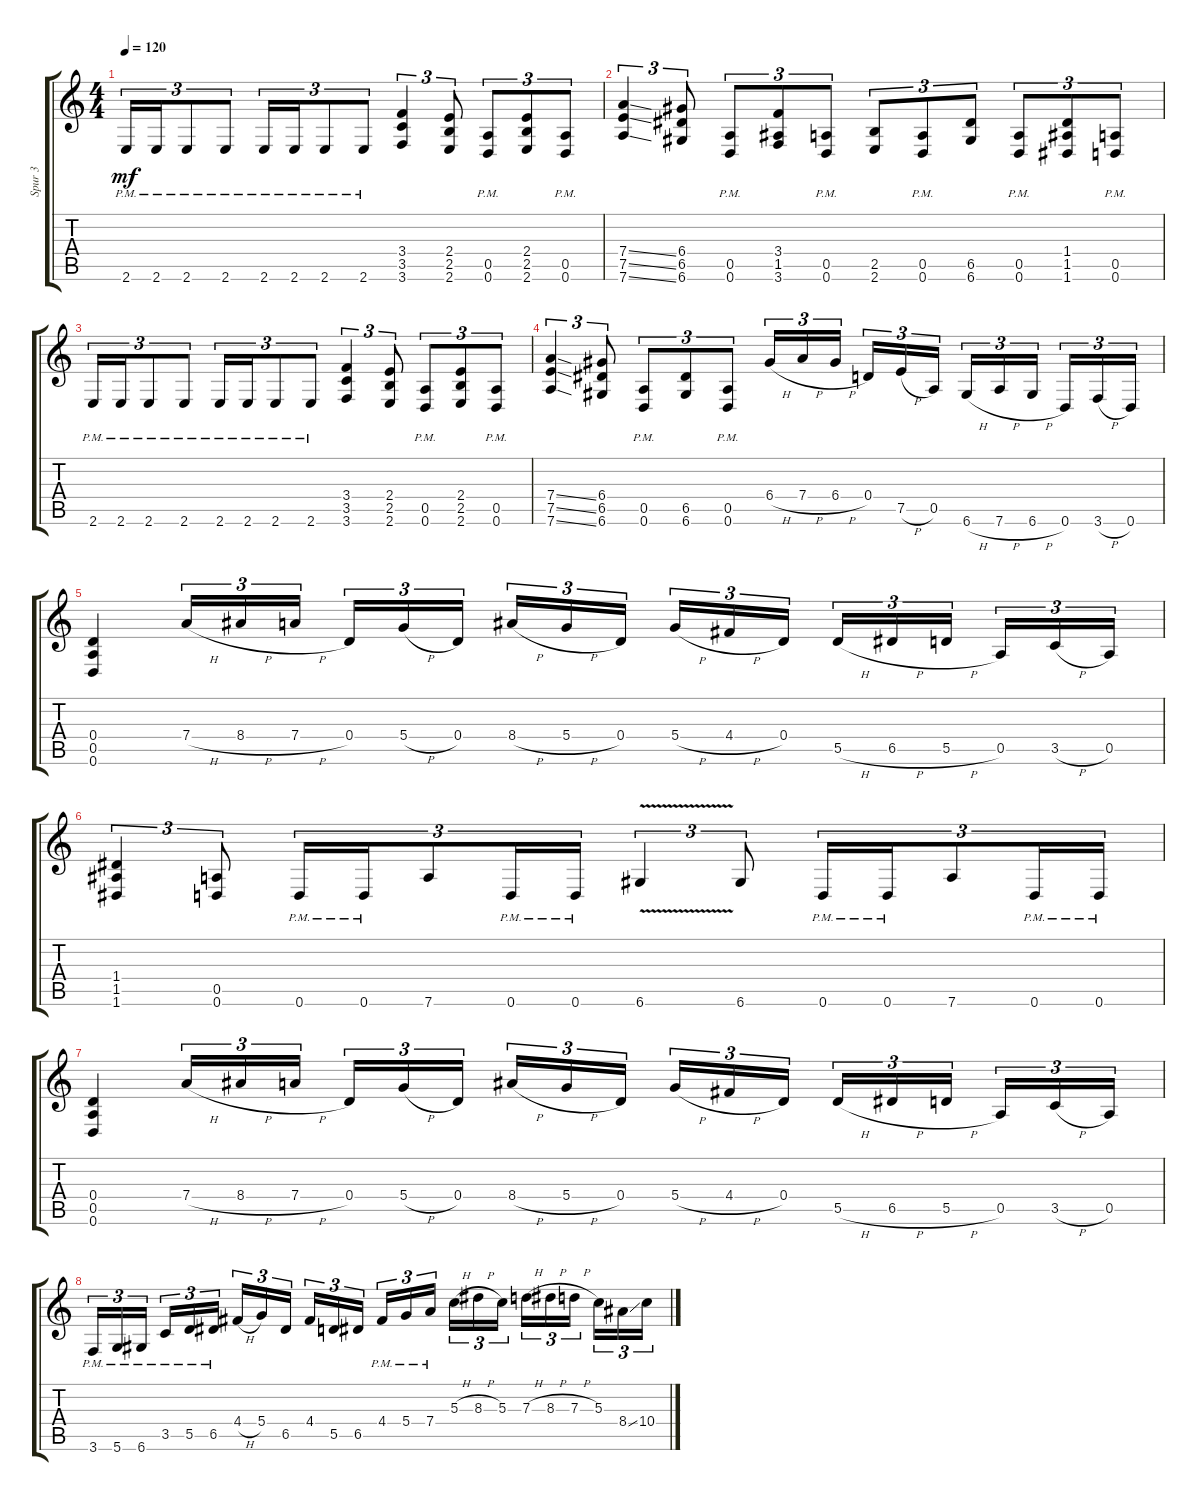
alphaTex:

\track ("Spur 3" "Spur 3") {instrument overdrivenguitar}
\staff {score tabs}
\tuning (E4 B3 G3 D3 A2 D2) {hide}
\ts (4 4)
\tempo 120
\clef g2
\ks c
2.6{pm}.16{tu (3 2) dy mf} 2.6{pm}.16{tu (3 2)} 2.6{pm}.8{tu (3 2)} 2.6{pm}.8{tu (3 2)} 2.6{pm}.16{tu (3 2)} 2.6{pm}.16{tu (3 2)} 2.6{pm}.8{tu (3 2)} 2.6{pm}.8{tu (3 2)} (3.4 3.5 3.6).4{tu (3 2)} (2.4 2.5 2.6).8{tu (3 2)} (0.5{pm} 0.6{pm}).8{tu (3 2)} (2.4 2.5 2.6).8{tu (3 2)} (0.5{pm} 0.6{pm}).8{tu (3 2)} |
(7.4{ss} 7.5{ss} 7.6{ss}).4{tu (3 2)} (6.4 6.5 6.6).8{tu (3 2)} (0.5{pm} 0.6).8{tu (3 2)} (3.4 1.5 3.6).8{tu (3 2)} (0.5{pm} 0.6{pm}).8{tu (3 2)} (2.5 2.6).8{tu (3 2)} (0.5{pm} 0.6{pm}).8{tu (3 2)} (6.5 6.6).8{tu (3 2)} (0.5{pm} 0.6{pm}).8{tu (3 2)} (1.4 1.5 1.6).8{tu (3 2)} (0.5{pm} 0.6{pm}).8{tu (3 2)} |
2.6{pm}.16{tu (3 2)} 2.6{pm}.16{tu (3 2)} 2.6{pm}.8{tu (3 2)} 2.6{pm}.8{tu (3 2)} 2.6{pm}.16{tu (3 2)} 2.6{pm}.16{tu (3 2)} 2.6{pm}.8{tu (3 2)} 2.6{pm}.8{tu (3 2)} (3.4 3.5 3.6).4{tu (3 2)} (2.4 2.5 2.6).8{tu (3 2)} (0.5{pm} 0.6{pm}).8{tu (3 2)} (2.4 2.5 2.6).8{tu (3 2)} (0.5{pm} 0.6{pm}).8{tu (3 2)} |
(7.4{ss} 7.5{ss} 7.6{ss}).4{tu (3 2)} (6.4 6.5 6.6).8{tu (3 2)} (0.5{pm} 0.6{pm}).8{tu (3 2)} (6.5 6.6).8{tu (3 2)} (0.5{pm} 0.6{pm}).8{tu (3 2)} 6.4{h}.16{tu (3 2)} 7.4{h}.16{tu (3 2)} 6.4{h}.16{tu (3 2) beam splitsecondary} 0.4.16{tu (3 2)} 7.5{h}.16{tu (3 2)} 0.5.16{tu (3 2)} 6.6{h}.16{tu (3 2)} 7.6{h}.16{tu (3 2)} 6.6{h}.16{tu (3 2) beam splitsecondary} 0.6.16{tu (3 2)} 3.6{h}.16{tu (3 2)} 0.6.16{tu (3 2)} |
(0.4 0.5 0.6).4 7.4{h}.16{tu (3 2)} 8.4{h}.16{tu (3 2)} 7.4{h}.16{tu (3 2) beam splitsecondary} 0.4.16{tu (3 2)} 5.4{h}.16{tu (3 2)} 0.4.16{tu (3 2)} 8.4{h}.16{tu (3 2)} 5.4{h}.16{tu (3 2)} 0.4.16{tu (3 2) beam splitsecondary} 5.4{h}.16{tu (3 2)} 4.4{h}.16{tu (3 2)} 0.4.16{tu (3 2)} 5.5{h}.16{tu (3 2)} 6.5{h}.16{tu (3 2)} 5.5{h}.16{tu (3 2) beam splitsecondary} 0.5.16{tu (3 2)} 3.5{h}.16{tu (3 2)} 0.5.16{tu (3 2)} |
(1.4 1.5 1.6).4{tu (3 2)} (0.5 0.6).8{tu (3 2)} 0.6{pm}.16{tu (3 2)} 0.6{pm}.16{tu (3 2)} 7.6.8{tu (3 2)} 0.6{pm}.16{tu (3 2)} 0.6{pm}.16{tu (3 2)} 6.6{v}.4{tu (3 2)} 6.6.8{tu (3 2)} 0.6{pm}.16{tu (3 2)} 0.6{pm}.16{tu (3 2)} 7.6.8{tu (3 2)} 0.6{pm}.16{tu (3 2)} 0.6{pm}.16{tu (3 2)} |
(0.4 0.5 0.6).4 7.4{h}.16{tu (3 2)} 8.4{h}.16{tu (3 2)} 7.4{h}.16{tu (3 2) beam splitsecondary} 0.4.16{tu (3 2)} 5.4{h}.16{tu (3 2)} 0.4.16{tu (3 2)} 8.4{h}.16{tu (3 2)} 5.4{h}.16{tu (3 2)} 0.4.16{tu (3 2) beam splitsecondary} 5.4{h}.16{tu (3 2)} 4.4{h}.16{tu (3 2)} 0.4.16{tu (3 2)} 5.5{h}.16{tu (3 2)} 6.5{h}.16{tu (3 2)} 5.5{h}.16{tu (3 2) beam splitsecondary} 0.5.16{tu (3 2)} 3.5{h}.16{tu (3 2)} 0.5.16{tu (3 2)} |
3.6{pm}.16{tu (3 2)} 5.6{pm}.16{tu (3 2)} 6.6{pm}.16{tu (3 2) beam splitsecondary} 3.5{pm}.16{tu (3 2)} 5.5{pm}.16{tu (3 2)} 6.5{pm}.16{tu (3 2)} 4.4{h}.16{tu (3 2)} 5.4.16{tu (3 2)} 6.5.16{tu (3 2) beam splitsecondary} 4.4.16{tu (3 2)} 5.5.16{tu (3 2)} 6.5.16{tu (3 2)} 4.4{pm}.16{tu (3 2)} 5.4{pm}.16{tu (3 2)} 7.4{pm}.16{tu (3 2) beam splitsecondary} 5.3{h}.16{tu (3 2)} 8.3{h}.16{tu (3 2)} 5.3.16{tu (3 2)} 7.3{h}.16{tu (3 2)} 8.3{h}.16{tu (3 2)} 7.3{h}.16{tu (3 2) beam splitsecondary} 5.3.16{tu (3 2)} 8.4{ss}.16{tu (3 2)} 10.4.16{tu (3 2)}
